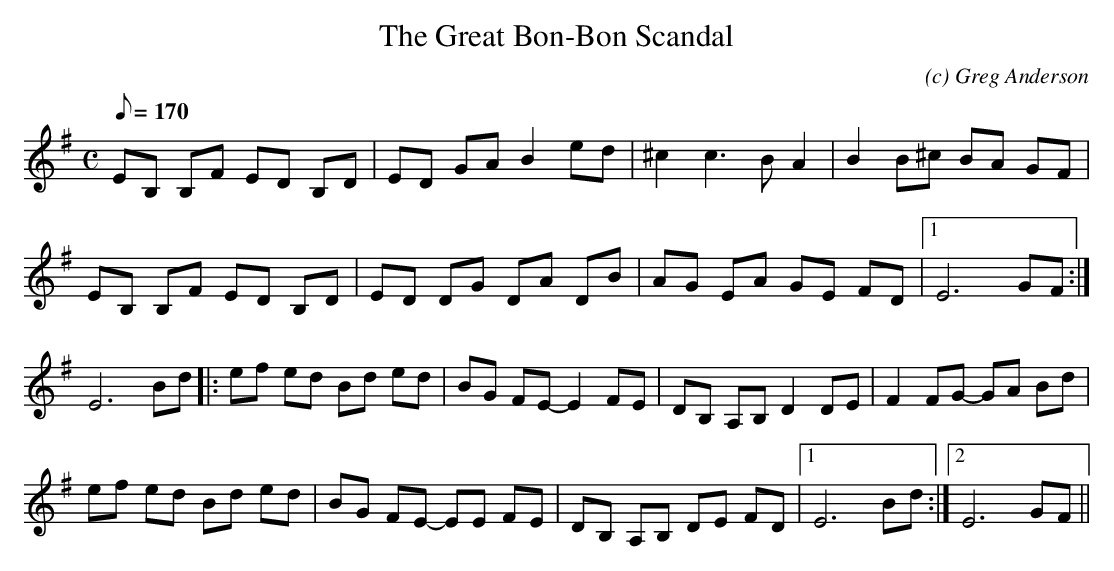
X:1
T:The Great Bon-Bon Scandal
M:C
L:1/8
Q:170
C:(c) Greg Anderson
K:Em
EB, B,F ED B,D|ED GA B2 ed|^c2 c3 B A2|B2 B^c BA GF|
EB, B,F ED B,D|ED DG DA DB|AG EA GE FD|1E6 GF:|
2E6 Bd|:ef ed Bd ed|BG FE- E2 FE|DB, A,B, D2 DE|F2 FG- GA Bd|
ef ed Bd ed|BG FE- EE FE|DB, A,B, DE FD|1E6 Bd:|2E6 GF||
